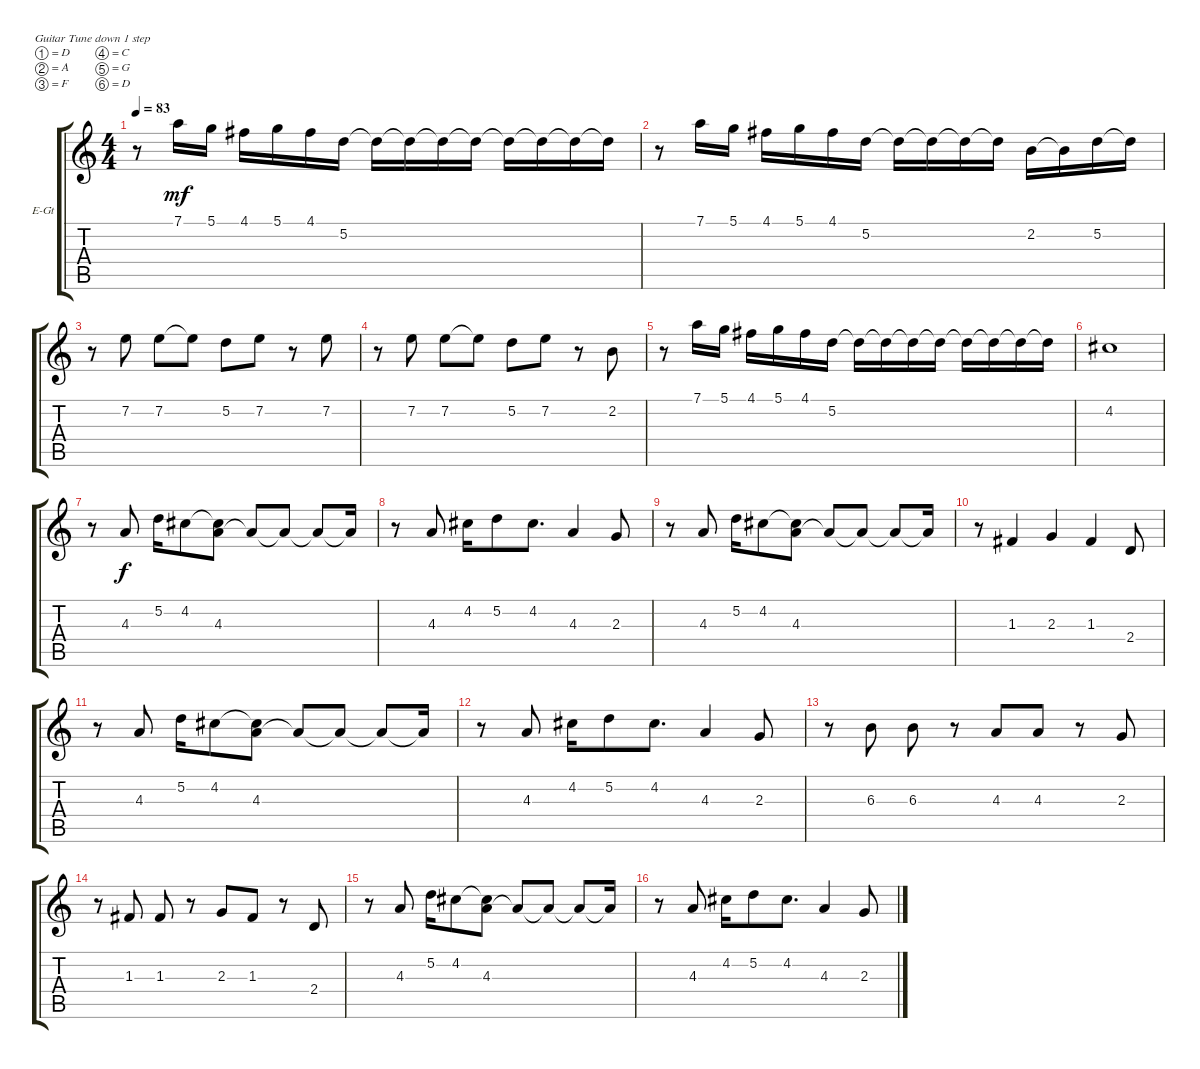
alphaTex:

\bracketExtendMode groupsimilarinstruments
\firstSystemTrackNameOrientation horizontal
\otherSystemsTrackNameOrientation horizontal
\track ("Electric Guitar" "E-Gt") {instrument electricguitarclean}
\staff {score tabs}
\tuning (D4 A3 F3 C3 G2 D2)
\ts (4 4)
\tempo 83
\clef g2
\scale
0.333333
\ks c
r.8{dy mf} 7.1.16 5.1.16 4.1.16 5.1.16 4.1.16 5.2.16 5.2{t}.16 5.2{t}.16 5.2{t}.16 5.2{t}.16 5.2{t}.16 5.2{t}.16 5.2{t}.16 5.2{t}.16 |
\scale
0.333333 r.8 7.1.16 5.1.16 4.1.16 5.1.16 4.1.16 5.2.16 5.2{t}.16 5.2{t}.16 5.2{t}.16 5.2{t}.16 2.2.16 2.2{t}.16 5.2.16 5.2{t}.16 |
\scale
0.333333 r.8 7.2.8 7.2.8 7.2{t}.8 5.2.8 7.2.8 r.8 7.2.8 |
\scale
0.333333 r.8 7.2.8 7.2.8 7.2{t}.8 5.2.8 7.2.8 r.8 2.2.8 |
\scale
0.333333 r.8 7.1.16 5.1.16 4.1.16 5.1.16 4.1.16 5.2.16 5.2{t}.16 5.2{t}.16 5.2{t}.16 5.2{t}.16 5.2{t}.16 5.2{t}.16 5.2{t}.16 5.2{t}.16 |
\scale
0.333333 4.2.1 |
\scale
0.333333 r.8 4.3.8{dy f} 5.2.16 4.2.8 (4.3 4.2{t}).8 4.3{t}.8 4.3{t}.8 4.3{t}.8 4.3{t}.16 |
\scale
0.333333 r.8 4.3.8 4.2.16 5.2.8 4.2.8{d} 4.3.4 2.3.8 |
\scale
0.333333 r.8 4.3.8 5.2.16 4.2.8 (4.3 4.2{t}).8 4.3{t}.8 4.3{t}.8 4.3{t}.8 4.3{t}.16 |
\scale
0.333333 r.8 1.3.4 2.3.4 1.3.4 2.4.8 |
\scale
0.333333 r.8 4.3.8 5.2.16 4.2.8 (4.3 4.2{t}).8 4.3{t}.8 4.3{t}.8 4.3{t}.8 4.3{t}.16 |
\scale
0.333333 r.8 4.3.8 4.2.16 5.2.8 4.2.8{d} 4.3.4 2.3.8 |
\scale
0.333333 r.8 6.3.8 6.3.8 r.8 4.3.8 4.3.8 r.8 2.3.8 |
\scale
0.333333 r.8 1.3.8 1.3.8 r.8 2.3.8 1.3.8 r.8 2.4.8 |
\scale
0.333333 r.8 4.3.8 5.2.16 4.2.8 (4.3 4.2{t}).8 4.3{t}.8 4.3{t}.8 4.3{t}.8 4.3{t}.16 |
\scale
0.333333 r.8 4.3.8 4.2.16 5.2.8 4.2.8{d} 4.3.4 2.3.8
